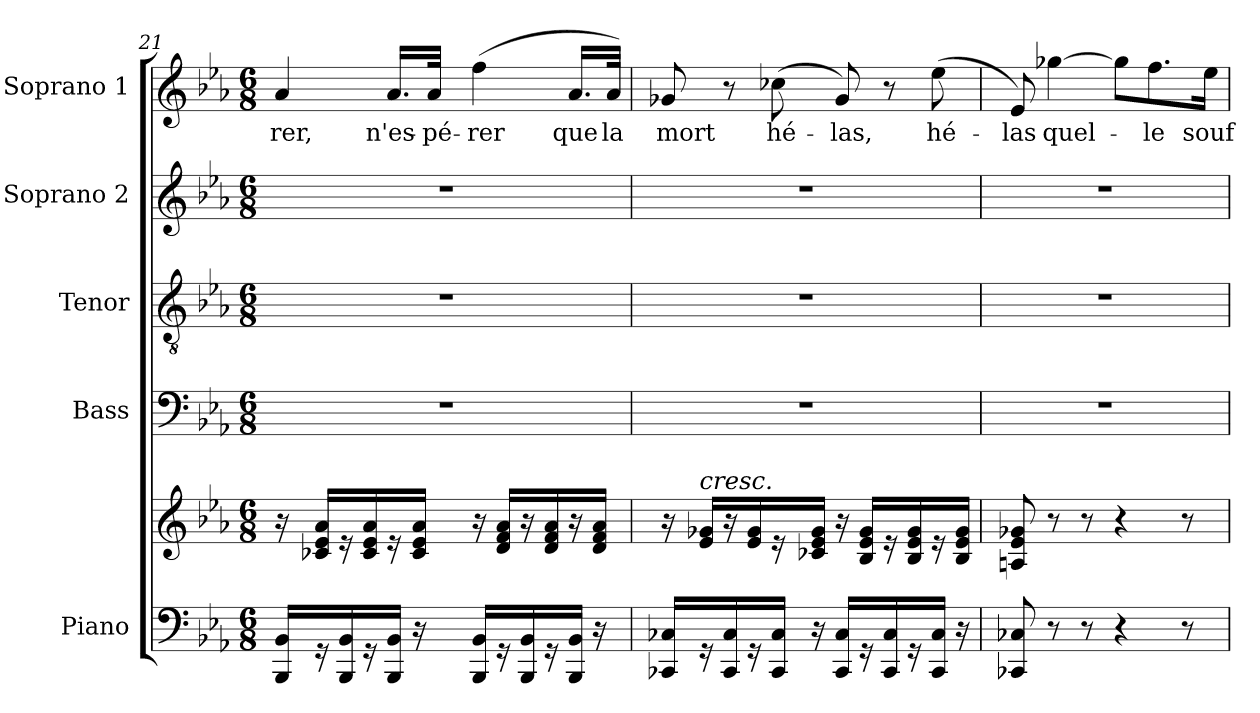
**kern	**kern	**kern	**kern	**kern	**kern	**text
*part5	*part5	*part4	*part3	*part2	*part1	*part1
*staff6	*staff5	*staff4	*staff3	*staff2	*staff1	*staff1
*I"Piano	*	*I"Bass	*I"Tenor	*I"Soprano 2	*I"Soprano 1	*
*I'Pno.	*	*I'Bas.	*I'Tén.	*I'Sop.	*	*
*clefF4	*clefG2	*clefF4	*clefGv2	*clefG2	*clefG2	*
*k[b-e-a-]	*k[b-e-a-]	*k[b-e-a-]	*k[b-e-a-]	*k[b-e-a-]	*k[b-e-a-]	*
*E-:	*E-:	*E-:	*E-:	*E-:	*E-:	*
*M6/8	*M6/8	*M6/8	*M6/8	*M6/8	*M6/8	*
=21	=21	=21	=21	=21	=21	=21
!	!	!	!	!	!	!LO:LY:b
16BBB-/ 16BB-/LL	16r	2.r	2.r	2.r	4a-/	-rer,
16r	16c-X/ 16e-/ 16a-/LL	.	.	.	.	.
16BBB-/ 16BB-/	16r	.	.	.	.	.
16r	16c-/ 16e-/ 16a-/	.	.	.	.	.
!	!	!	!	!	!	!LO:LY:b
16BBB-/ 16BB-/JJ	16r	.	.	.	16.a-/LL	n'es-
16r	16c-/ 16e-/ 16a-/JJ	.	.	.	.	.
!	!	!	!	!	!	!LO:LY:b
.	.	.	.	.	32a-/JJk	-pé-
!	!	!	!	!	!	!LO:LY:b
16BBB-/ 16BB-/LL	16r	.	.	.	(>4ff\	-rer
16r	16d/ 16f/ 16a-/LL	.	.	.	.	.
16BBB-/ 16BB-/	16r	.	.	.	.	.
16r	16d/ 16f/ 16a-/	.	.	.	.	.
!	!	!	!	!	!	!LO:LY:b
16BBB-/ 16BB-/JJ	16r	.	.	.	16.a-/LL	que
16r	16d/ 16f/ 16a-/JJ	.	.	.	.	.
!	!	!	!	!	!	!LO:LY:b
.	.	.	.	.	32a-/JJk)	la
!!LO:LB:g=z
=22	=22	=22	=22	=22	=22	=22
!	!	!	!	!	!	!LO:LY:b
16CC-X/ 16C-X/LL	16r	2.r	2.r	2.r	8g-X/	mort
!	!LO:TX:a:i:t=cresc.	!	!	!	!	!
16r	16e-/ 16g-X/LL	.	.	.	.	.
16CC-/ 16C-/	16r	.	.	.	8r	.
16r	16e-/ 16g-/	.	.	.	.	.
!	!	!	!	!	!	!LO:LY:b
16CC-/ 16C-/JJ	16r	.	.	.	(>8cc-X\	hé-
16r	16c-X/ 16e-/ 16g-/JJ	.	.	.	.	.
!	!	!	!	!	!	!LO:LY:b
16CC-/ 16C-/LL	16r	.	.	.	8g-/)	-las,
16r	16B-/ 16e-/ 16g-/LL	.	.	.	.	.
16CC-/ 16C-/	16r	.	.	.	8r	.
16r	16B-/ 16e-/ 16g-/	.	.	.	.	.
!	!	!	!	!	!	!LO:LY:b
16CC-/ 16C-/JJ	16r	.	.	.	(>8ee-\	hé-
16r	16B-/ 16e-/ 16g-/JJ	.	.	.	.	.
!!LO:PB:g=z
=23	=23	=23	=23	=23	=23	=23
!	!	!	!	!	!	!LO:LY:b
8CC-X/ 8C-X/	8An/ 8e-/ 8g-X/	2.r	2.r	2.r	8e-/)	-las
!	!	!	!	!	!	!LO:LY:b
8r	8r	.	.	.	[4gg-X\	quel-
8r	8r	.	.	.	.	.
4r	4r	.	.	.	8gg-\L]	.
!	!	!	!	!	!	!LO:LY:b
.	.	.	.	.	8.ff\	-le
8r	8r	.	.	.	.	.
!	!	!	!	!	!	!LO:LY:b
.	.	.	.	.	16ee-\Jk	souf-
=	=	=	=	=	=	=
*-	*-	*-	*-	*-	*-	*-
